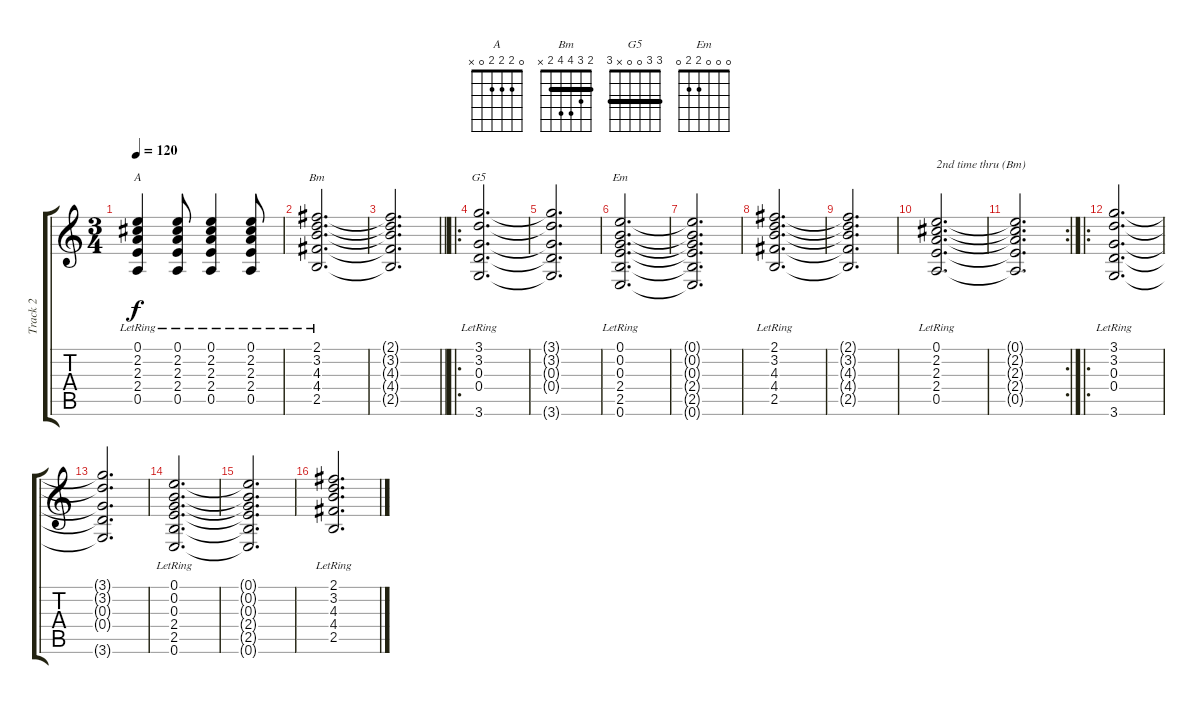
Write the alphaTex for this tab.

\track ("Track 2" "Track 2") {instrument acousticguitarsteel}
\staff {score tabs}
\tuning (E4 B3 G3 D3 A2 E2) {hide}
\chord ("A" 0 2 2 2 0 x)
\chord ("Bm" 2 3 4 4 2 x) {barre 2}
\chord ("G5" 3 3 0 0 x 3) {barre 3}
\chord ("Em" 0 0 0 2 2 0)
\ts (3 4)
\tempo 120
\clef g2
\ks c
(0.1{lr} 2.2{lr} 2.3{lr} 2.4{lr} 0.5{lr}).4{ch "A" dy f} (0.1{lr} 2.2{lr} 2.3{lr} 2.4{lr} 0.5{lr}).8 (0.1{lr} 2.2{lr} 2.3{lr} 2.4{lr} 0.5{lr}).4 (0.1{lr} 2.2{lr} 2.3{lr} 2.4{lr} 0.5{lr}).8 |
(2.1{lr} 3.2{lr} 4.3{lr} 4.4{lr} 2.5{lr}).2{d ch "Bm"} |
\barLineRight lightlight
(2.1{t} 3.2{t} 4.3{t} 4.4{t} 2.5{t}).2{d} |
\ro
(3.1{lr} 3.2{lr} 0.3{lr} 0.4{lr} 3.6{lr}).2{d ch "G5"} |
(3.1{t} 3.2{t} 0.3{t} 0.4{t} 3.6{t}).2{d} |
(0.1{lr} 0.2{lr} 0.3{lr} 2.4{lr} 2.5{lr} 0.6{lr}).2{d ch "Em"} |
(0.1{t} 0.2{t} 0.3{t} 2.4{t} 2.5{t} 0.6{t}).2{d} |
(2.1{lr} 3.2{lr} 4.3{lr} 4.4{lr} 2.5{lr}).2{d} |
(2.1{t} 3.2{t} 4.3{t} 4.4{t} 2.5{t}).2{d} |
(0.1{lr} 2.2{lr} 2.3{lr} 2.4{lr} 0.5{lr}).2{d txt "2nd time thru (Bm)"} |
\rc 2
(0.1{t} 2.2{t} 2.3{t} 2.4{t} 0.5{t}).2{d} |
\ro
(3.1{lr} 3.2{lr} 0.3{lr} 0.4{lr} 3.6{lr}).2{d} |
(3.1{t} 3.2{t} 0.3{t} 0.4{t} 3.6{t}).2{d} |
(0.1{lr} 0.2{lr} 0.3{lr} 2.4{lr} 2.5{lr} 0.6{lr}).2{d} |
(0.1{t} 0.2{t} 0.3{t} 2.4{t} 2.5{t} 0.6{t}).2{d} |
(2.1{lr} 3.2{lr} 4.3{lr} 4.4{lr} 2.5{lr}).2{d}
